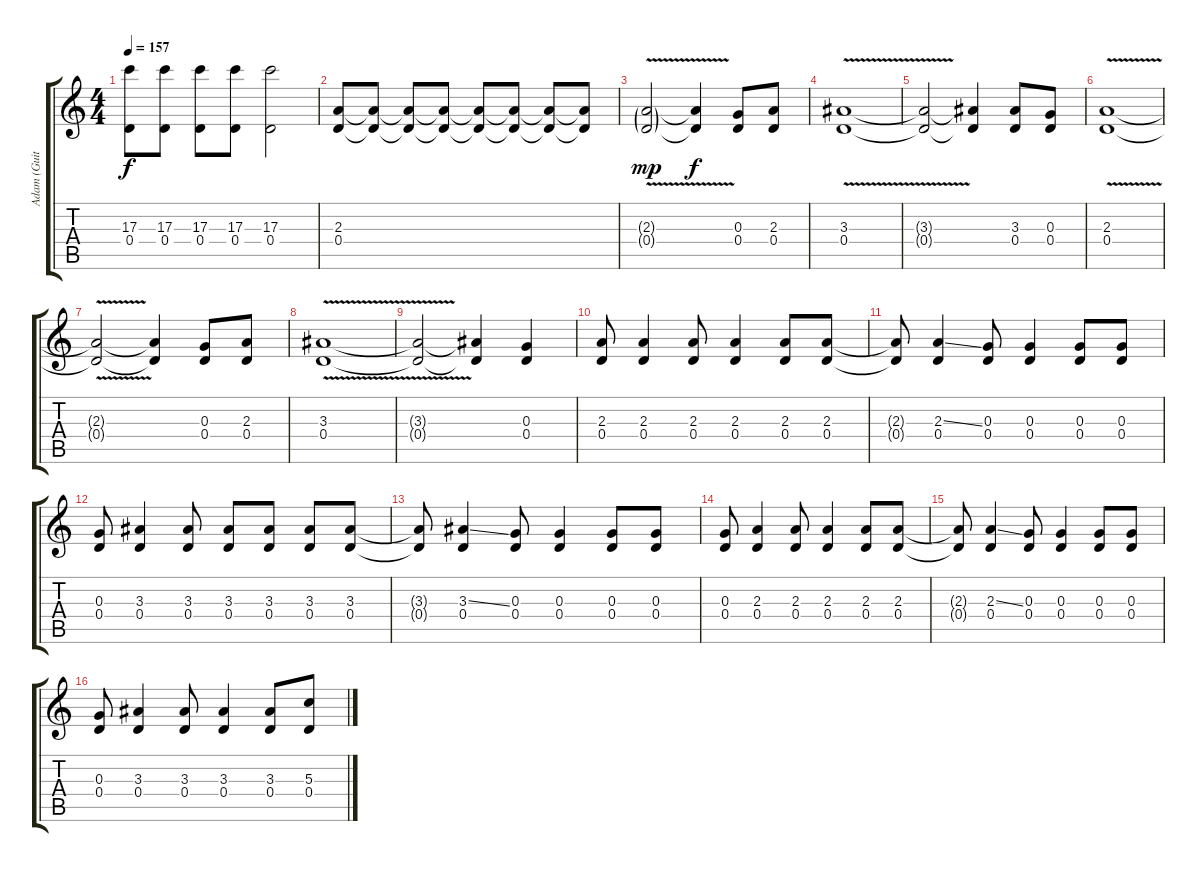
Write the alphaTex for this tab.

\track ("Adam (Guitar)" "Adam (Guit") {instrument distortionguitar}
\staff {score tabs}
\tuning (E4 B3 G3 D3 A2 D2) {hide}
\ts (4 4)
\tempo 157
\clef g2
\ks c
(17.3{t} 0.4{t}).8{dy f} (17.3 0.4).8 (17.3 0.4).8 (17.3 0.4).8 (17.3 0.4).2 |
(2.3 0.4).8 (2.3{t} 0.4{t}).8 (2.3{t} 0.4{t}).8 (2.3{t} 0.4{t}).8 (2.3{t} 0.4{t}).8{volume 11} (2.3{t} 0.4{t}).8{volume 10 instrument electricguitarclean} (2.3{t} 0.4{t}).8{volume 8} (2.3{t} 0.4{t}).8{volume 6} |
(2.3{v g} 0.4{g}).2{dy mp volume 16 instrument electricguitarclean} (2.3{t} 0.4{t}).4{dy f} (0.3 0.4).8 (2.3 0.4).8 |
(3.3 0.4{v}).1 |
(3.3{t} 0.4{t}).2 (3.3{t} 0.4{t}).4 (3.3 0.4).8 (0.3 0.4).8 |
(2.3{v} 0.4).1 |
(2.3{t} 0.4{t}).2 (2.3{t} 0.4{t}).4 (0.3 0.4).8 (2.3 0.4).8 |
(3.3 0.4{v}).1 |
(3.3{t} 0.4{t}).2 (3.3{t} 0.4{t}).4 (0.3 0.4).4 |
(2.3 0.4).8 (2.3 0.4).4 (2.3 0.4).8 (2.3 0.4).4 (2.3 0.4).8 (2.3 0.4).8 |
(2.3{t} 0.4{t}).8 (2.3{ss} 0.4).4 (0.3 0.4).8 (0.3 0.4).4 (0.3 0.4).8 (0.3 0.4).8 |
(0.3 0.4).8 (3.3 0.4).4 (3.3 0.4).8 (3.3 0.4).8 (3.3 0.4).8 (3.3 0.4).8 (3.3 0.4).8 |
(3.3{t} 0.4{t}).8 (3.3{ss} 0.4).4 (0.3 0.4).8 (0.3 0.4).4 (0.3 0.4).8 (0.3 0.4).8 |
(0.3 0.4).8 (2.3 0.4).4 (2.3 0.4).8 (2.3 0.4).4 (2.3 0.4).8 (2.3 0.4).8 |
(2.3{t} 0.4{t}).8 (2.3{ss} 0.4).4 (0.3 0.4).8 (0.3 0.4).4 (0.3 0.4).8 (0.3 0.4).8 |
(0.3 0.4).8 (3.3 0.4).4 (3.3 0.4).8 (3.3 0.4).4 (3.3 0.4).8 (5.3 0.4).8
